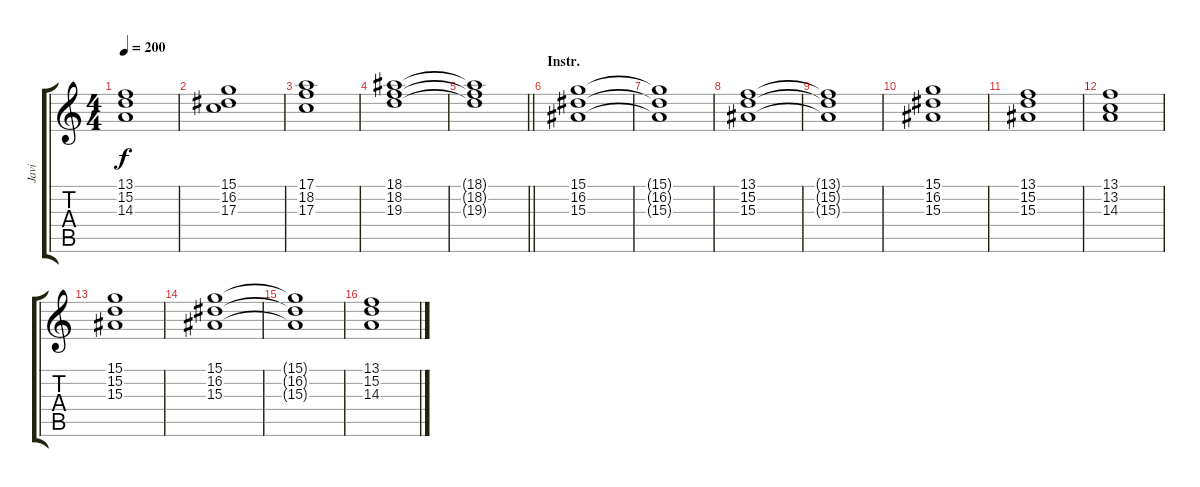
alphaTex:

\track ("Javi" "Javi") {instrument pad2warm}
\staff {score tabs}
\tuning (E4 B3 G3 D3 A2 E2) {hide}
\ts (4 4)
\tempo 200
\clef g2
\ks c
(13.1{t} 15.2{t} 14.3{t}).1{dy f} |
(15.1 16.2 17.3).1 |
(17.1 18.2 17.3).1 |
(18.1 18.2 19.3).1 |
\barLineRight lightlight
(18.1{t} 18.2{t} 19.3{t}).1 |
\section ("" "Instr.")
(15.1 16.2 15.3).1 |
(15.1{t} 16.2{t} 15.3{t}).1 |
(13.1 15.2 15.3).1 |
(13.1{t} 15.2{t} 15.3{t}).1 |
(15.1 16.2 15.3).1 |
(13.1 15.2 15.3).1 |
(13.1 13.2 14.3).1 |
(15.1 15.2 15.3).1 |
(15.1 16.2 15.3).1 |
(15.1{t} 16.2{t} 15.3{t}).1 |
(13.1 15.2 14.3).1
